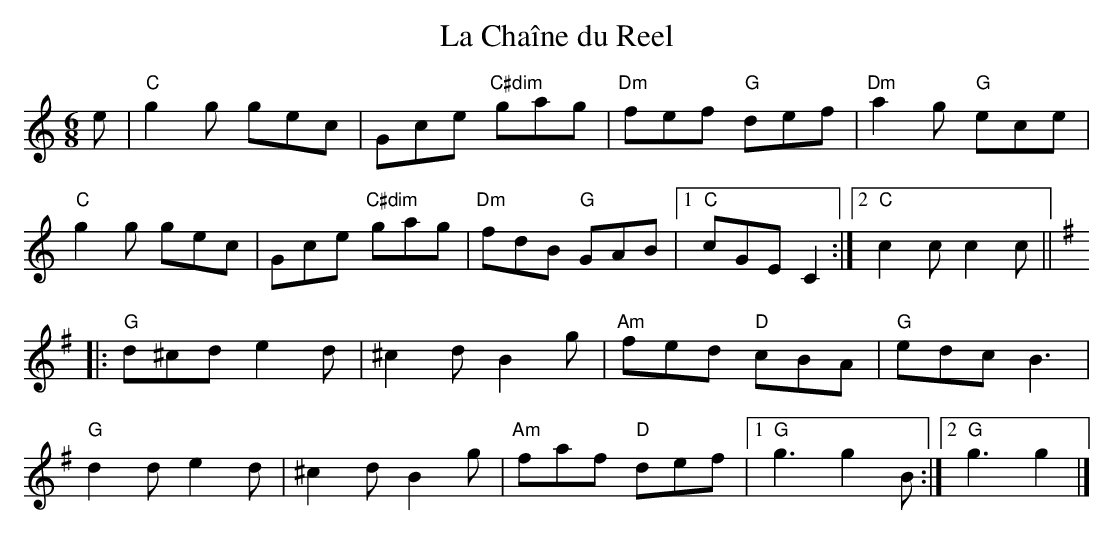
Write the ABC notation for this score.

X:1
T:La Chaîne du Reel
M:6/8
K:C
e| "C" g2g gec|Gce "C#dim" gag|"Dm"fef "G"def| "Dm"a2g "G" ece|
 "C" g2g gec|Gce "C#dim" gag|"Dm"fdB "G"GAB|1"C"cGE C2:|2"C"c2c c2c||
K:G
|:"G" d^cd e2d| ^c2d B2g| "Am"fed "D"cBA| "G"edc B3|
"G" d2d e2d| ^c2d B2g| "Am"faf "D"def|1"G"g3 g2B:|2"G"g3 g2|]
